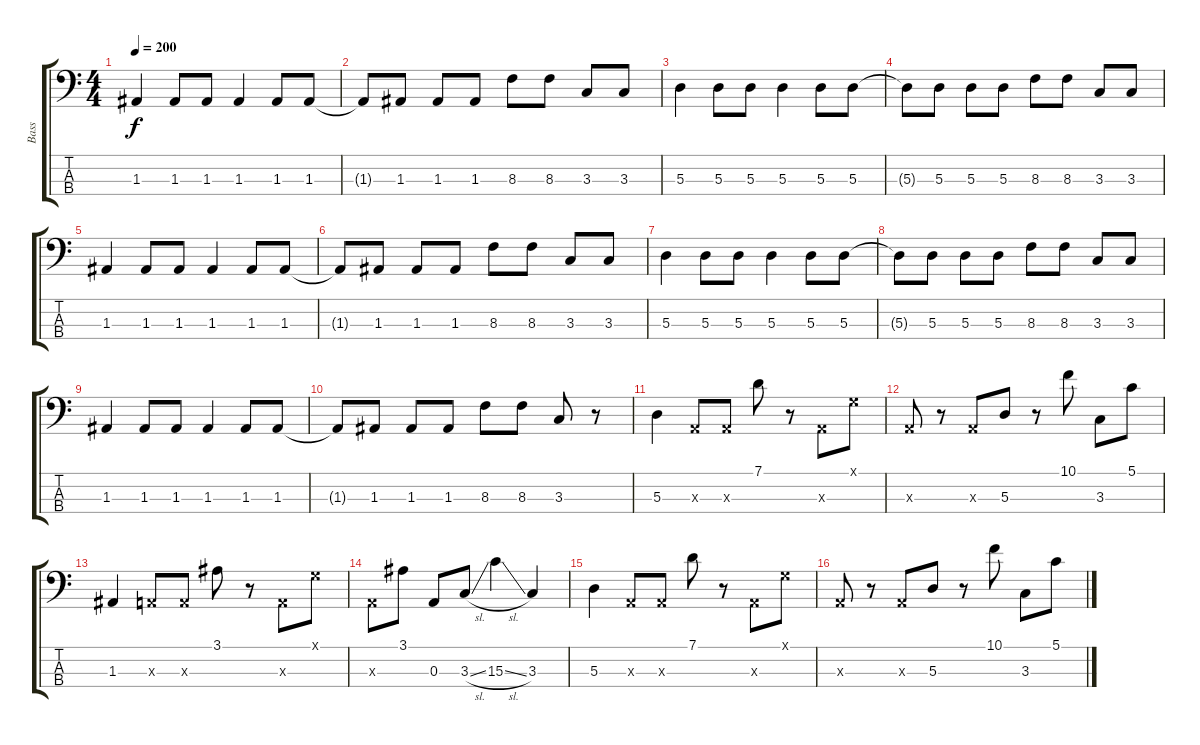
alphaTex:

\track ("Bass" "Bass") {instrument electricbassfinger}
\staff {score tabs}
\tuning (G2 D2 A1 E1) {hide}
\ts (4 4)
\tempo 200
\clef f4
\ks c
1.3.4{dy f} 1.3.8 1.3.8 1.3.4 1.3.8 1.3.8 |
1.3{t}.8 1.3.8 1.3.8 1.3.8 8.3.8 8.3.8 3.3.8 3.3.8 |
5.3.4 5.3.8 5.3.8 5.3.4 5.3.8 5.3.8 |
5.3{t}.8 5.3.8 5.3.8 5.3.8 8.3.8 8.3.8 3.3.8 3.3.8 |
1.3.4 1.3.8 1.3.8 1.3.4 1.3.8 1.3.8 |
1.3{t}.8 1.3.8 1.3.8 1.3.8 8.3.8 8.3.8 3.3.8 3.3.8 |
5.3.4 5.3.8 5.3.8 5.3.4 5.3.8 5.3.8 |
5.3{t}.8 5.3.8 5.3.8 5.3.8 8.3.8 8.3.8 3.3.8 3.3.8 |
1.3.4 1.3.8 1.3.8 1.3.4 1.3.8 1.3.8 |
1.3{t}.8 1.3.8 1.3.8 1.3.8 8.3.8 8.3.8 3.3.8 r.8 |
5.3.4{volume 16 instrument slapbass1} 0.3{x}.8 0.3{x}.8 7.1.8 r.8 0.3{x}.8 0.1{x}.8 |
0.3{x}.8 r.8 0.3{x}.8 5.3.8 r.8 10.1.8 3.3.8 5.1.8 |
1.3.4 0.3{x}.8 0.3{x}.8 3.1.8 r.8 0.3{x}.8 0.1{x}.8 |
0.3{x}.8 3.1.8 0.3.8 3.3{sl}.8 15.3{sl}.4{instrument electricbassfinger} 3.3.4 |
5.3.4{instrument slapbass1} 0.3{x}.8 0.3{x}.8 7.1.8 r.8 0.3{x}.8 0.1{x}.8 |
0.3{x}.8 r.8 0.3{x}.8 5.3.8 r.8 10.1.8 3.3.8 5.1.8
